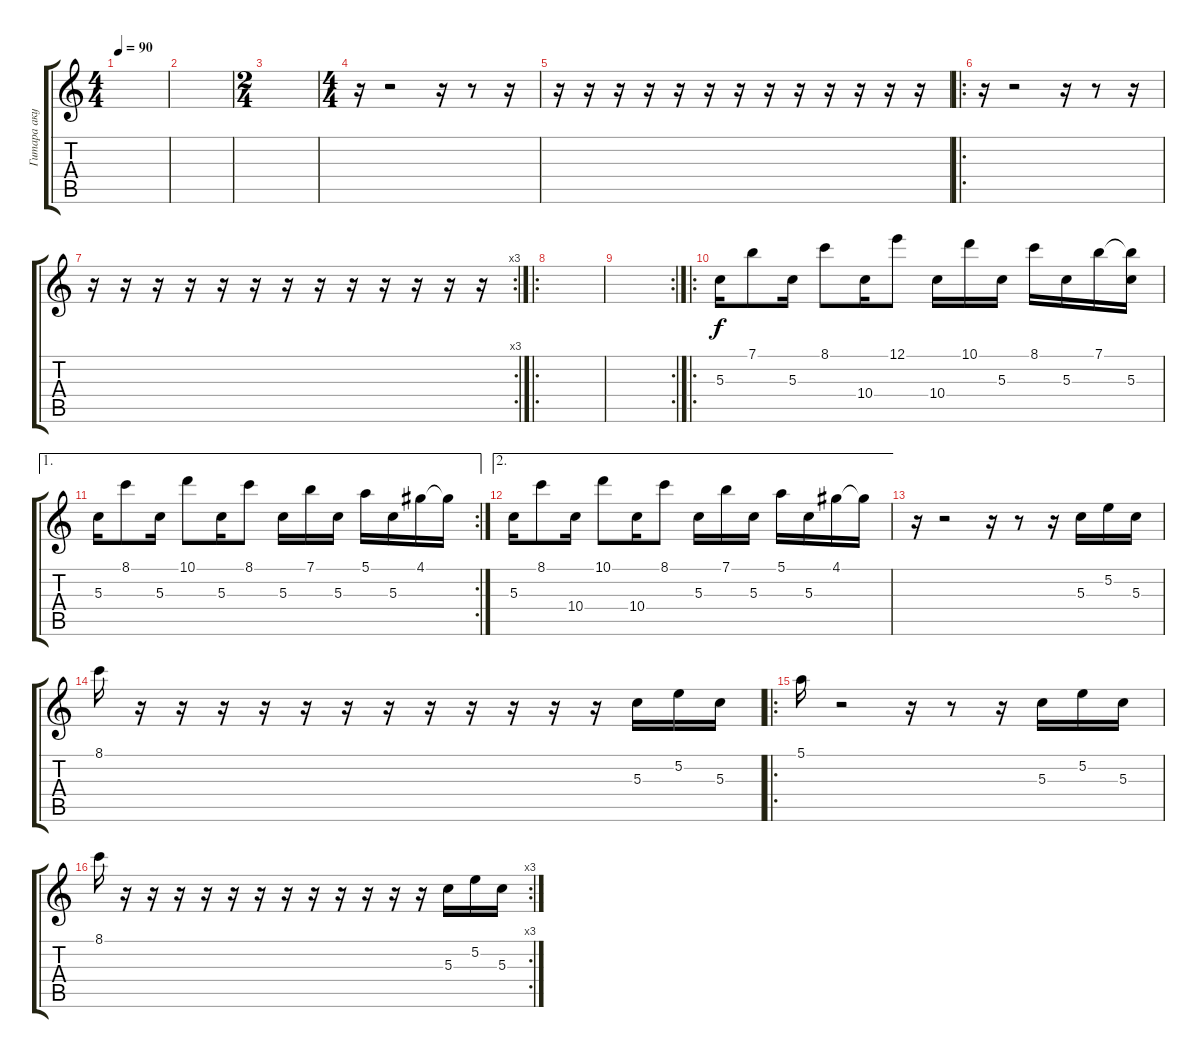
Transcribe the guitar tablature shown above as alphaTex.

\track ("Гитара акустич." "Гитара аку") {instrument acousticguitarsteel}
\staff {score tabs}
\tuning (E4 B3 G3 D3 A2 E2) {hide}
\ts (4 4)
\tempo 90
\clef g2
\ks c
|
|
\ts (2 4)
|
\ts (4 4)
r.16 r.2 r.16 r.8 r.16 |
r.16 r.16 r.16 r.16 r.16 r.16 r.16 r.16 r.16 r.16 r.16 r.16 r.16 |
\ro
r.16 r.2 r.16 r.8 r.16 |
\rc 3
r.16 r.16 r.16 r.16 r.16 r.16 r.16 r.16 r.16 r.16 r.16 r.16 r.16 |
\ro
|
\rc 2
|
\ro
5.3.16 7.1.8 5.3.16 8.1.8 10.4.16 12.1.8 10.4.16 10.1.16 5.3.16 8.1.16 5.3.16 7.1.16 (7.1{t} 5.3).16 |
\ae 1
\rc 2
5.3.16 8.1.8 5.3.16 10.1.8 5.3.16 8.1.8 5.3.16 7.1.16 5.3.16 5.1.16 5.3.16 4.1.16 4.1{t}.16 |
\ae 2
5.3.16 8.1.8 10.4.16 10.1.8 10.4.16 8.1.8 5.3.16 7.1.16 5.3.16 5.1.16 5.3.16 4.1.16 4.1{t}.16 |
r.16 r.2 r.16 r.8 r.16 5.3.16 5.2.16 5.3.16 |
8.1.16 r.16 r.16 r.16 r.16 r.16 r.16 r.16 r.16 r.16 r.16 r.16 r.16 5.3.16 5.2.16 5.3.16 |
\ro
5.1.16 r.2 r.16 r.8 r.16 5.3.16 5.2.16 5.3.16 |
\rc 3
8.1.16 r.16 r.16 r.16 r.16 r.16 r.16 r.16 r.16 r.16 r.16 r.16 r.16 5.3.16 5.2.16 5.3.16
